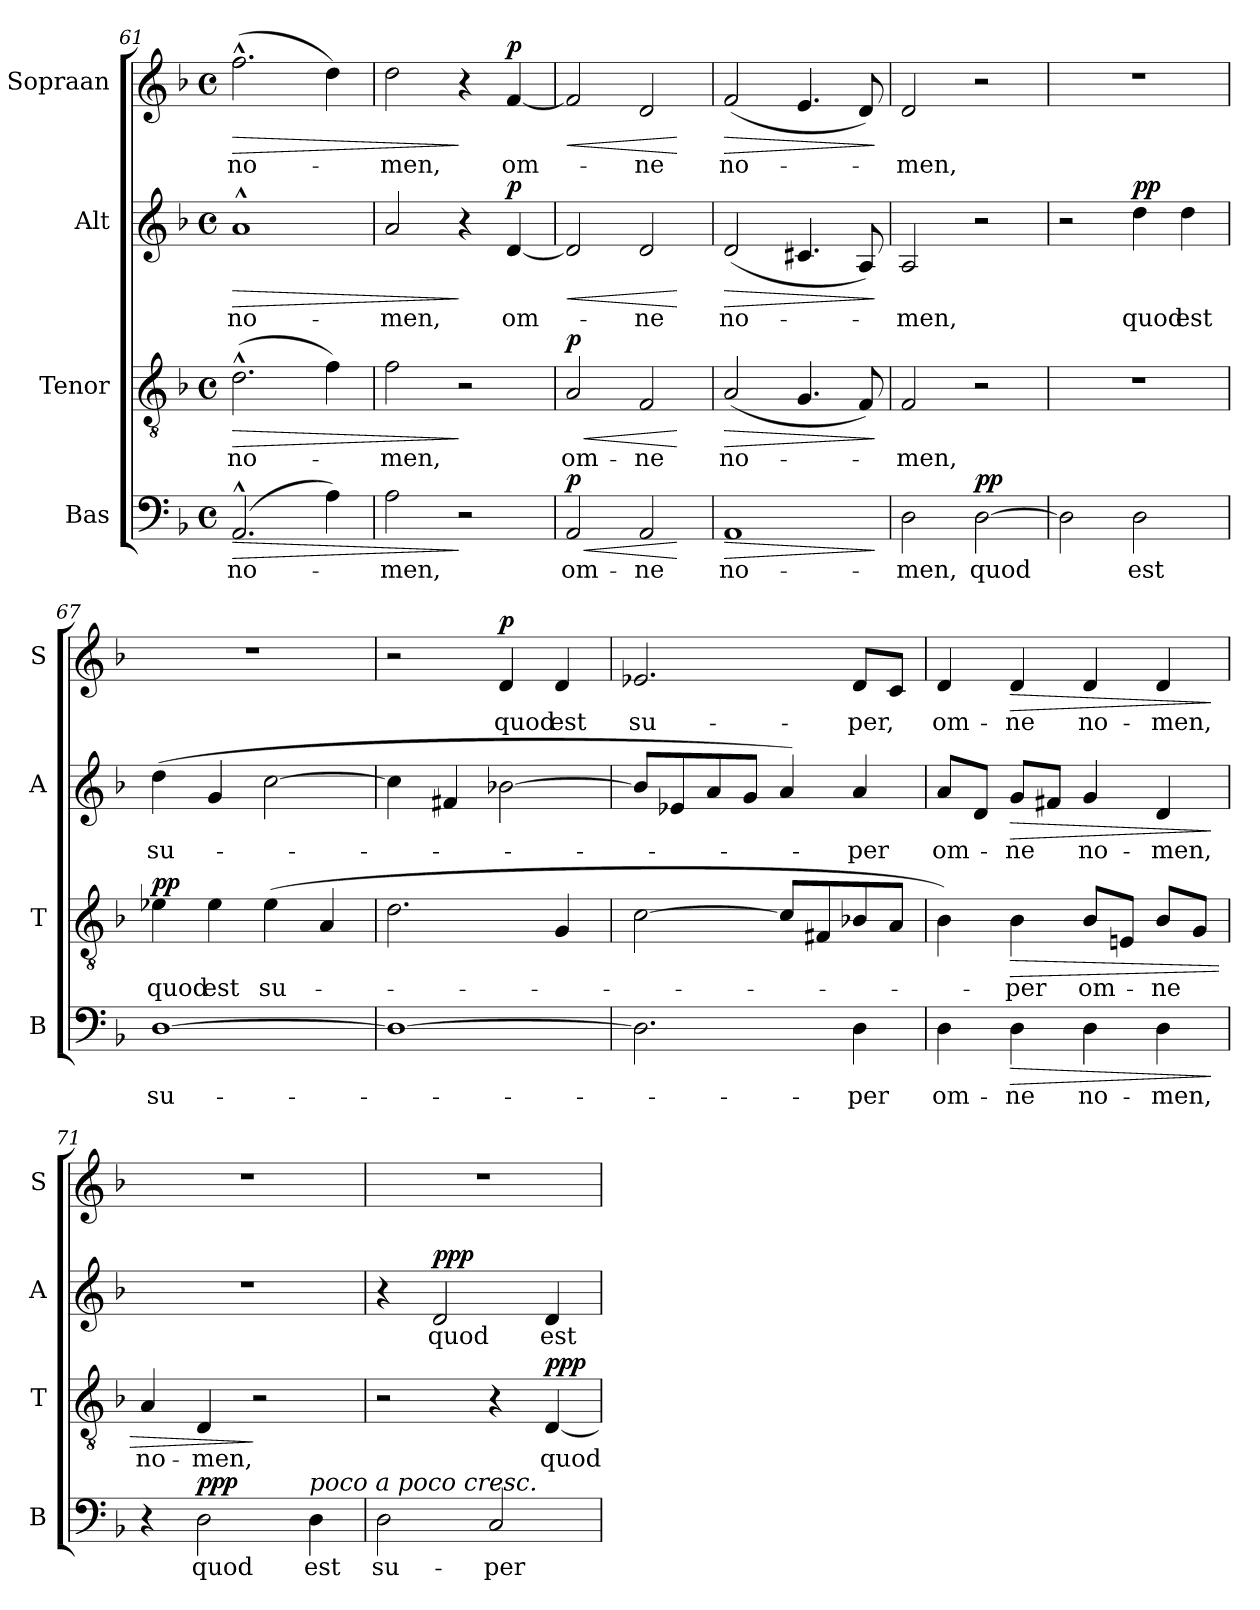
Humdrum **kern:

**kern	**text	**dynam	**kern	**text	**dynam	**kern	**text	**dynam	**kern	**text	**dynam
*part4	*part4	*part4	*part3	*part3	*part3	*part2	*part2	*part2	*part1	*part1	*part1
*staff4	*staff4	*staff4	*staff3	*staff3	*staff3	*staff2	*staff2	*staff2	*staff1	*staff1	*staff1
*I"Bas	*	*	*I"Tenor	*	*	*I"Alt	*	*	*I"Sopraan	*	*
*I'B	*	*	*I'T	*	*	*I'A	*	*	*I'S	*	*
*clefF4	*	*	*clefGv2	*	*	*clefG2	*	*	*clefG2	*	*
*k[b-]	*	*	*k[b-]	*	*	*k[b-]	*	*	*k[b-]	*	*
*M4/4	*	*	*M4/4	*	*	*M4/4	*	*	*M4/4	*	*
*met(c)	*	*	*met(c)	*	*	*met(c)	*	*	*met(c)	*	*
=61	=61	=61	=61	=61	=61	=61	=61	=61	=61	=61	=61
!	!	!LO:HP:b	!	!	!LO:HP:b	!	!	!LO:HP:b	!	!	!LO:HP:b
(2.AA^^/	no-	>	(2.d^^\	no-	>	1a^^	no-	>	(2.ff^^\	no-	>
4A\)	.	.	4f\)	.	.	.	.	.	4dd\)	.	.
=62	=62	=62	=62	=62	=62	=62	=62	=62	=62	=62	=62
2A\	-men,	.	2f\	-men,	.	2a/	-men,	.	2dd\	-men,	.
2r	.	]	2r	.	]	4r	.	]	4r	.	]
!	!	!	!	!	!	!	!	!LO:DY:a	!	!	!LO:DY:a
.	.	.	.	.	.	[4d/	om-	p	[4f/	om-	p
=63	=63	=63	=63	=63	=63	=63	=63	=63	=63	=63	=63
!	!	!LO:HP:b	!	!	!LO:HP:b	!	!	!LO:HP:b	!	!	!LO:HP:b
!	!	!LO:DY:n=1:a	!	!	!LO:DY:n=1:a	!	!	!	!	!	!
2AA/	om-	< p	2A/	om-	< p	2d/]	.	<	2f/]	.	<
2AA/	-ne	.	2F/	-ne	.	2d/	ne	.	2d/	-ne	.
.	.	[	.	.	[	.	.	[	.	.	[
=64	=64	=64	=64	=64	=64	=64	=64	=64	=64	=64	=64
!	!	!LO:HP:b	!	!	!LO:HP:b	!	!	!LO:HP:b	!	!	!LO:HP:b
1AA	no-	>	(2A/	no-	>	(2d/	no-	>	(2f/	no-	>
.	.	.	4.G/	.	.	4.c#X/	.	.	4.e/	.	.
.	.	.	8F/)	.	.	8A/)	.	.	8d/)	.	.
.	.	]	.	.	]	.	.	]	.	.	]
=65	=65	=65	=65	=65	=65	=65	=65	=65	=65	=65	=65
2D\	-men,	.	2F/	-men,	.	2A/	-men,	.	2d/	-men,	.
!	!	!LO:DY:a	!	!	!	!	!	!	!	!	!
[2D\	quod	pp	2r	.	.	2r	.	.	2r	.	.
!!LO:LB:g=z
=66	=66	=66	=66	=66	=66	=66	=66	=66	=66	=66	=66
2D\]	.	.	1r	.	.	2r	.	.	1r	.	.
!	!	!	!	!	!	!	!	!LO:DY:a	!	!	!
2D\	est	.	.	.	.	4dd\	quod	pp	.	.	.
.	.	.	.	.	.	4dd\	est	.	.	.	.
=67	=67	=67	=67	=67	=67	=67	=67	=67	=67	=67	=67
!	!	!	!	!	!LO:DY:a	!	!	!	!	!	!
[1D	su-	.	4e-X\	quod	pp	(4dd\	su-	.	1r	.	.
.	.	.	4e-\	est	.	4g/	.	.	.	.	.
.	.	.	(4e-\	su-	.	[2cc\	.	.	.	.	.
.	.	.	4A/	.	.	.	.	.	.	.	.
=68	=68	=68	=68	=68	=68	=68	=68	=68	=68	=68	=68
1D_	.	.	2.d\	.	.	4cc\]	.	.	2r	.	.
.	.	.	.	.	.	4f#X/	.	.	.	.	.
!	!	!	!	!	!	!	!	!	!	!	!LO:DY:a
.	.	.	.	.	.	[2b-X\	.	.	4d/	quod	p
.	.	.	4G/	.	.	.	.	.	4d/	est	.
=69	=69	=69	=69	=69	=69	=69	=69	=69	=69	=69	=69
2.D\]	.	.	[2c\	.	.	8b-/L]	.	.	2.e-X/	su-	.
.	.	.	.	.	.	8e-X/	.	.	.	.	.
.	.	.	.	.	.	8a/	.	.	.	.	.
.	.	.	.	.	.	8g/J	.	.	.	.	.
.	.	.	8c/L]	.	.	4a/)	.	.	.	.	.
.	.	.	8F#X/	.	.	.	.	.	.	.	.
4D\	per	.	8B-X/	.	.	4a/	per	.	8d/L	-per,	.
.	.	.	8A/J	.	.	.	.	.	8c/J	.	.
=70	=70	=70	=70	=70	=70	=70	=70	=70	=70	=70	=70
4D\	om-	.	4B-\)	.	.	8a/L	om-	.	4d/	om-	.
.	.	.	.	.	.	8d/J	.	.	.	.	.
!	!	!LO:HP:b	!	!	!LO:HP:b	!	!	!LO:HP:b	!	!	!LO:HP:b
4D\	-ne	>	4B-\	per	>	8g/L	-ne	>	4d/	-ne	>
.	.	.	.	.	.	8f#X/J	.	.	.	.	.
4D\	no-	.	8B-/L	om-	.	4g/	no-	.	4d/	no-	.
.	.	.	8En/J	.	.	.	.	.	.	.	.
4D\	-men,	.	8B-/L	-ne	.	4d/	-men,	.	4d/	-men,	.
.	.	.	8G/J	.	.	.	.	.	.	.	.
.	.	]	.	.	.	.	.	]	.	.	]
=71	=71	=71	=71	=71	=71	=71	=71	=71	=71	=71	=71
4r	.	.	4A/	no-	.	1r	.	.	1r	.	.
!	!	!LO:DY:a	!	!	!	!	!	!	!	!	!
2D\	quod	ppp	4D/	-men,	.	.	.	.	.	.	.
.	.	.	2r	.	]	.	.	.	.	.	.
!LO:TX:a:i:t=poco a poco cresc.	!	!	!	!	!	!	!	!	!	!	!
4D\	est	.	.	.	.	.	.	.	.	.	.
=72	=72	=72	=72	=72	=72	=72	=72	=72	=72	=72	=72
2D\	su-	.	2r	.	.	4r	.	.	1r	.	.
!	!	!	!	!	!	!	!	!LO:DY:a	!	!	!
.	.	.	.	.	.	2d/	quod	ppp	.	.	.
2C/	-per	.	4r	.	.	.	.	.	.	.	.
!	!	!	!	!	!LO:DY:a	!	!	!	!	!	!
.	.	.	[4D/	quod	ppp	4d/	est	.	.	.	.
=	=	=	=	=	=	=	=	=	=	=	=
*-	*-	*-	*-	*-	*-	*-	*-	*-	*-	*-	*-
